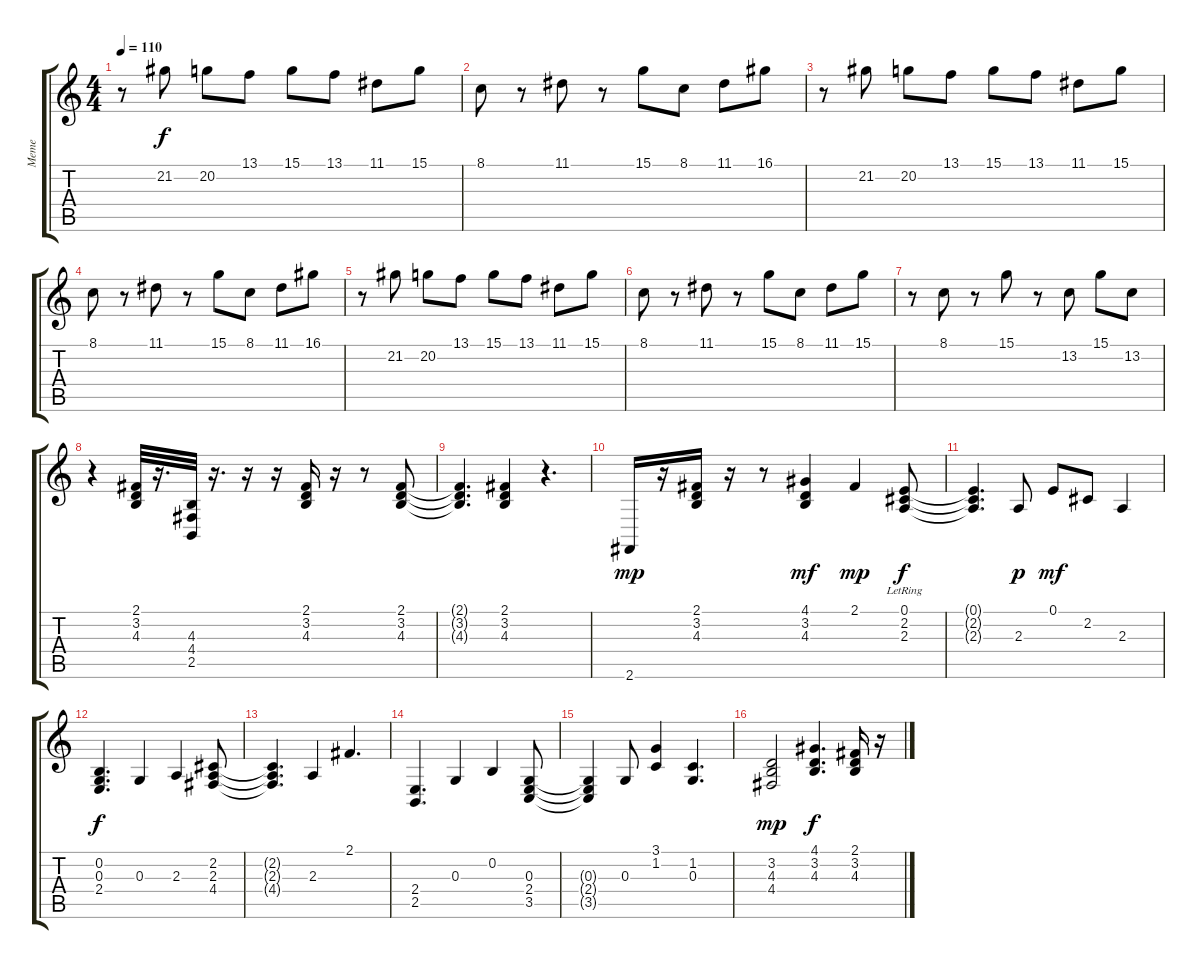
\track ("Meme" "Meme") {instrument fx4atmosphere}
\staff {score tabs}
\tuning (E4 B3 G3 D3 A2 E2) {hide}
\ts (4 4)
\tempo 110
\clef g2
\ks c
r.8{dy f} 21.2.8 20.2.8 13.1.8 15.1.8 13.1.8 11.1.8 15.1.8 |
8.1.8 r.8 11.1.8 r.8 15.1.8 8.1.8 11.1.8 16.1.8 |
r.8 21.2.8 20.2.8 13.1.8 15.1.8 13.1.8 11.1.8 15.1.8 |
8.1.8 r.8 11.1.8 r.8 15.1.8 8.1.8 11.1.8 16.1.8 |
r.8 21.2.8 20.2.8 13.1.8 15.1.8 13.1.8 11.1.8 15.1.8 |
8.1.8 r.8 11.1.8 r.8 15.1.8 8.1.8 11.1.8 15.1.8 |
r.8 8.1.8 r.8 15.1.8 r.8 13.2.8 15.1.8 13.2.8 |
r.4 (2.1 3.2 4.3).32 r.16{d} (4.3 4.4 2.5).32 r.16{d} r.16 r.16 (2.1 3.2 4.3).16 r.16 r.8 (2.1 3.2 4.3).8 |
(2.1{t} 3.2{t} 4.3{t}).4{d} (2.1 3.2 4.3).4 r.4{d} |
2.6.16{dy mp} r.16 (2.1 3.2 4.3).16 r.16 r.8 (4.1 3.2 4.3).4{dy mf} 2.1.4{dy mp} (0.1{lr} 2.2 2.3{lr}).8{dy f} |
(0.1{t} 2.2{t} 2.3{t}).4{d} 2.3.8{dy p} 0.1.8{dy mf} 2.2.8 2.3.4 |
(0.2 0.3 2.4).4{d dy f} 0.3.4 2.3.4 (2.2 2.3 4.4).8 |
(2.2{t} 2.3{t} 4.4{t}).4{d} 2.3.4 2.1.4{d} |
(2.4 2.5).4{d} 0.3.4 0.2.4 (0.3 2.4 3.5).8 |
(0.3{t} 2.4{t} 3.5{t}).4 0.3.8 (3.1 1.2).4 (1.2 0.3).4{d} |
(3.2 4.3 4.4).2{dy mp} (4.1 3.2 4.3).4{d dy f} (2.1 3.2 4.3).16 r.16
